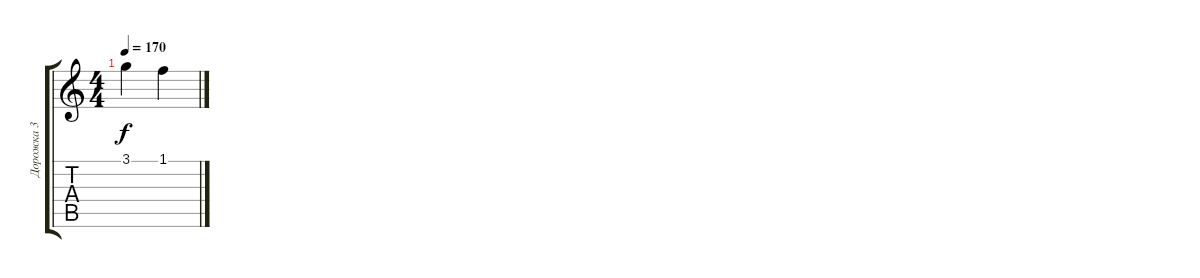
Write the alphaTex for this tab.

\track ("Дорожка 3" "Дорожка 3") {instrument acousticguitarsteel}
\staff {score tabs}
\tuning (E4 B3 G3 D3 A2 E2) {hide}
\ts (4 4)
\tempo 170
\clef g2
\ks c
3.1.4{dy f} 1.1.4
